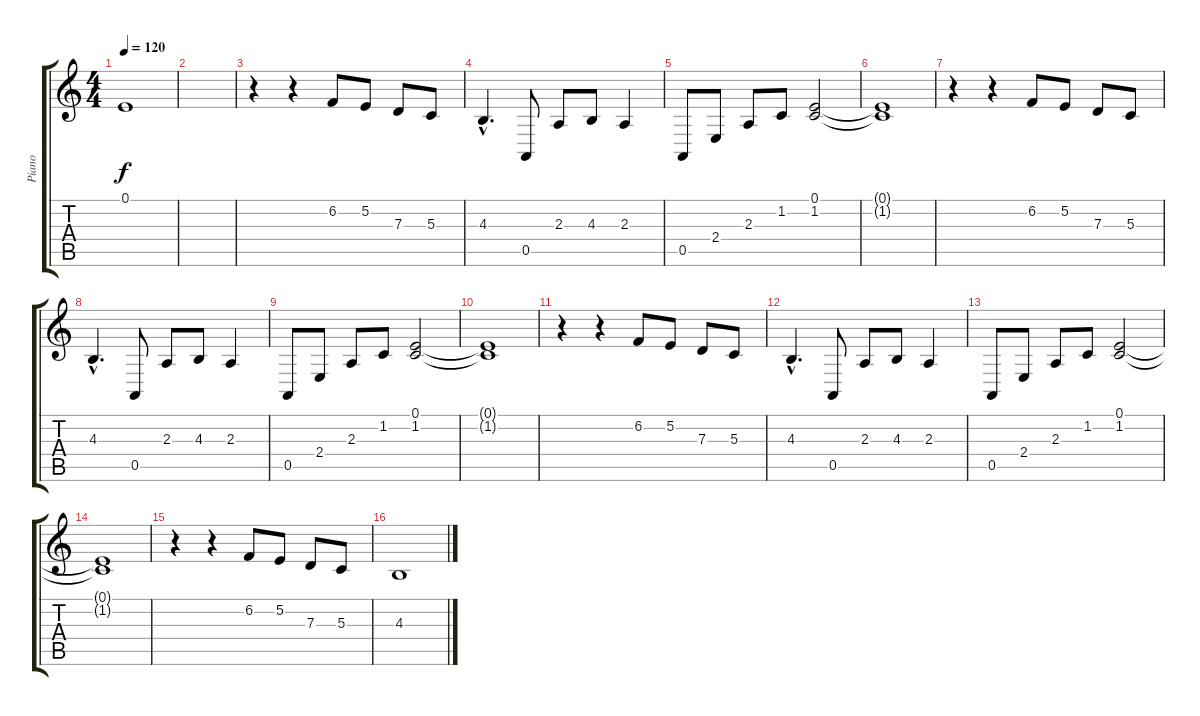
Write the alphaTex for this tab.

\track ("Piano" "Piano") {instrument electricgrandpiano}
\staff {score tabs}
\tuning (E4 B3 G3 D3 A2 E2) {hide}
\ts (4 4)
\tempo 120
\clef g2
\ks c
0.1.1{dy f} |
|
r.4{volume 7} r.4 6.2.8 5.2.8 7.3.8 5.3.8 |
4.3{hac}.4{d} 0.5.8{volume 11} 2.3.8 4.3.8 2.3.4 |
0.5.8 2.4.8 2.3.8 1.2.8 (0.1 1.2).2 |
(0.1{t} 1.2{t}).1 |
r.4{volume 7} r.4 6.2.8 5.2.8 7.3.8 5.3.8 |
4.3{hac}.4{d} 0.5.8{volume 11} 2.3.8 4.3.8 2.3.4 |
0.5.8 2.4.8 2.3.8 1.2.8 (0.1 1.2).2 |
(0.1{t} 1.2{t}).1 |
r.4{volume 7} r.4 6.2.8 5.2.8 7.3.8 5.3.8 |
4.3{hac}.4{d} 0.5.8{volume 11} 2.3.8 4.3.8 2.3.4 |
0.5.8 2.4.8 2.3.8 1.2.8 (0.1 1.2).2 |
(0.1{t} 1.2{t}).1 |
r.4{volume 7} r.4 6.2.8 5.2.8 7.3.8 5.3.8 |
4.3.1
